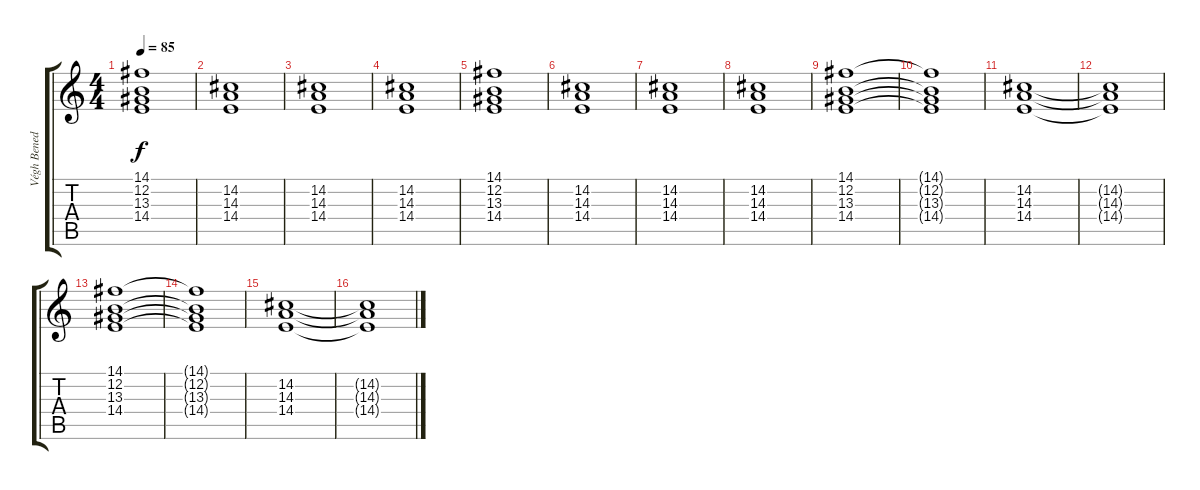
\track ("Végh Benedek - Effekt" "Végh Bened") {instrument pad2warm}
\staff {score tabs}
\tuning (E4 B3 G3 D3 A2 E2) {hide}
\ts (4 4)
\tempo 85
\clef g2
\ks c
(14.1 12.2 13.3 14.4).1{dy f} |
(14.2 14.3 14.4).1 |
(14.2 14.3 14.4).1 |
(14.2 14.3 14.4).1 |
(14.1 12.2 13.3 14.4).1 |
(14.2 14.3 14.4).1 |
(14.2 14.3 14.4).1 |
(14.2 14.3 14.4).1 |
(14.1 12.2 13.3 14.4).1 |
(14.1{t} 12.2{t} 13.3{t} 14.4{t}).1 |
(14.2 14.3 14.4).1 |
(14.2{t} 14.3{t} 14.4{t}).1 |
(14.1 12.2 13.3 14.4).1 |
(14.1{t} 12.2{t} 13.3{t} 14.4{t}).1 |
(14.2 14.3 14.4).1 |
(14.2{t} 14.3{t} 14.4{t}).1
